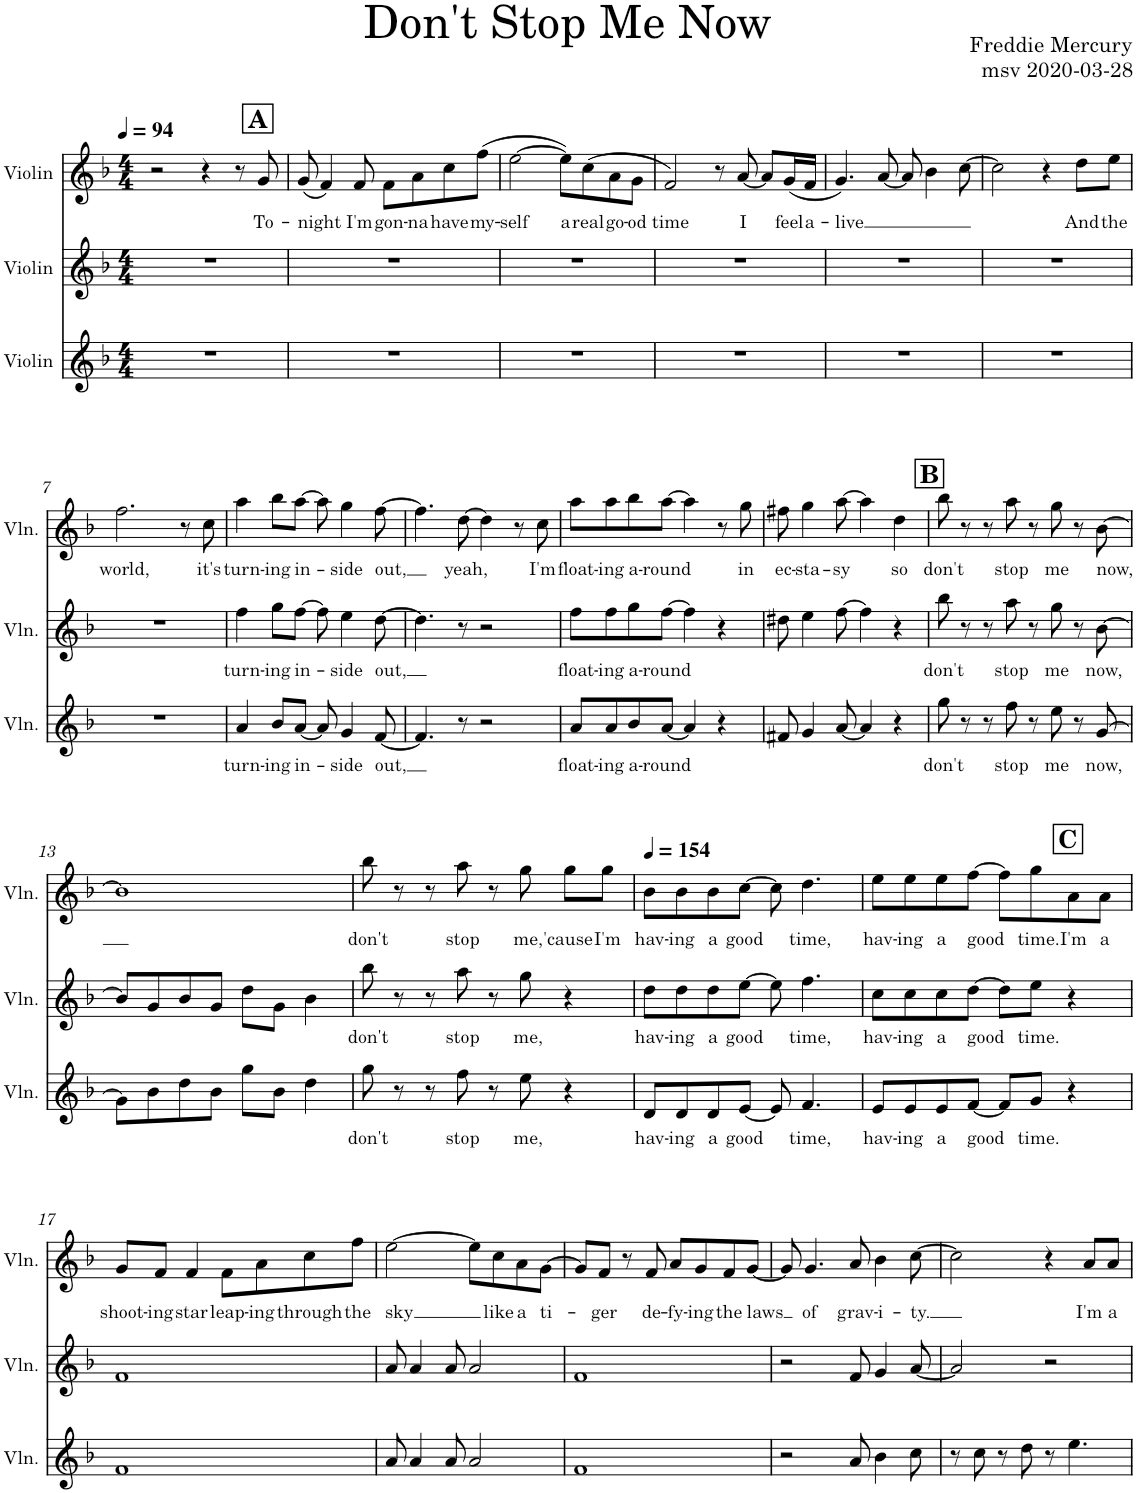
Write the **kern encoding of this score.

**kern	**text	**kern	**text	**kern	**text
*part3	*part3	*part2	*part2	*part1	*part1
*staff3	*staff3	*staff2	*staff2	*staff1	*staff1
*I"Violin	*	*I"Violin	*	*I"Violin	*
*I'Vln.	*	*I'Vln.	*	*I'Vln.	*
*clefG2	*	*clefG2	*	*clefG2	*
*k[b-]	*	*k[b-]	*	*k[b-]	*
*M4/4	*	*M4/4	*	*M4/4	*
*MM94	*	*MM94	*	*MM94	*
!!LO:REH:place=s1:a:B:cj:fs=14:t=A:qo=3.5
=1	=1	=1	=1	=1	=1
1r	.	1r	.	2r	.
.	.	.	.	4r	.
.	.	.	.	8r	.
!	!	!	!	!	!LO:LY:b
.	.	.	.	8g/	To-
=2	=2	=2	=2	=2	=2
!	!	!	!	!	!LO:LY:b
1r	.	1r	.	(8g/	-night
.	.	.	.	4f/)	.
!	!	!	!	!	!LO:LY:b
.	.	.	.	8f/	I'm
!	!	!	!	!	!LO:LY:b
.	.	.	.	8f\L	gon-
!	!	!	!	!	!LO:LY:b
.	.	.	.	8a\	-na
!	!	!	!	!	!LO:LY:b
.	.	.	.	8cc\	have
!	!	!	!	!	!LO:LY:b
.	.	.	.	(8ff\J	my-
=3	=3	=3	=3	=3	=3
!	!	!	!	!	!LO:LY:b
1r	.	1r	.	[2ee\	-self
!	!	!	!	!	!LO:LY:b
.	.	.	.	8ee\L])	a
!	!	!	!	!	!LO:LY:b
.	.	.	.	(8cc\	real
!	!	!	!	!	!LO:LY:b
.	.	.	.	8a\	go-
!	!	!	!	!	!LO:LY:b
.	.	.	.	8g\J	-od
=4	=4	=4	=4	=4	=4
!	!	!	!	!	!LO:LY:b
1r	.	1r	.	2f/)	time
.	.	.	.	8r	.
!	!	!	!	!	!LO:LY:b
.	.	.	.	[8a/	I
.	.	.	.	8a/L]	.
!	!	!	!	!	!LO:LY:b
.	.	.	.	(16g/L	feel
!	!	!	!	!	!LO:LY:b
.	.	.	.	16f/JJ	a-
=5	=5	=5	=5	=5	=5
!	!	!	!	!	!LO:LY:b
1r	.	1r	.	4.g/)	-live
.	.	.	.	[8a/	.
.	.	.	.	8a/]	.
.	.	.	.	4b-\	.
.	.	.	.	[8cc\	.
=6	=6	=6	=6	=6	=6
1r	.	1r	.	2cc\]	.
.	.	.	.	4r	.
!	!	!	!	!	!LO:LY:b
.	.	.	.	8dd\L	And
!	!	!	!	!	!LO:LY:b
.	.	.	.	8ee\J	the
!!LO:LB:g=z
=7	=7	=7	=7	=7	=7
!	!	!	!	!	!LO:LY:b
1r	.	1r	.	2.ff\	world,
.	.	.	.	8r	.
!	!	!	!	!	!LO:LY:b
.	.	.	.	8cc\	it's
=8	=8	=8	=8	=8	=8
!	!LO:LY:b	!	!LO:LY:b	!	!LO:LY:b
4a/	turn-	4ff\	turn-	4aa\	turn-
!	!LO:LY:b	!	!LO:LY:b	!	!LO:LY:b
8b-/L	-ing	8gg\L	-ing	8bb-\L	-ing
!	!LO:LY:b	!	!LO:LY:b	!	!LO:LY:b
[8a/J	in-	[8ff\J	in-	[8aa\J	in-
8a/]	.	8ff\]	.	8aa\]	.
!	!LO:LY:b	!	!LO:LY:b	!	!LO:LY:b
4g/	-side	4ee\	-side	4gg\	-side
!	!LO:LY:b	!	!LO:LY:b	!	!LO:LY:b
[8f/	out,	[8dd\	out,	[8ff\	out,
=9	=9	=9	=9	=9	=9
4.f/]	.	4.dd\]	.	4.ff\]	.
!	!	!	!	!	!LO:LY:b
8r	.	8r	.	[8dd\	yeah,
2r	.	2r	.	4dd\]	.
.	.	.	.	8r	.
!	!	!	!	!	!LO:LY:b
.	.	.	.	8cc\	I'm
=10	=10	=10	=10	=10	=10
!	!LO:LY:b	!	!LO:LY:b	!	!LO:LY:b
8a/L	float-	8ff\L	float-	8aa\L	float-
!	!LO:LY:b	!	!LO:LY:b	!	!LO:LY:b
8a/	-ing	8ff\	-ing	8aa\	-ing
!	!LO:LY:b	!	!LO:LY:b	!	!LO:LY:b
8b-/	a-	8gg\	a-	8bb-\	a-
!	!LO:LY:b	!	!LO:LY:b	!	!LO:LY:b
[8a/J	-round	[8ff\J	-round	[8aa\J	-round
4a/]	.	4ff\]	.	4aa\]	.
4r	.	4r	.	8r	.
!	!	!	!	!	!LO:LY:b
.	.	.	.	8gg\	in
=11	=11	=11	=11	=11	=11
!	!	!	!	!	!LO:LY:b
8f#X/	.	8dd#X\	.	8ff#X\	ec-
!	!	!	!	!	!LO:LY:b
4g/	.	4ee\	.	4gg\	-sta-
!	!	!	!	!	!LO:LY:b
[8a/	.	[8ff\	.	[8aa\	-sy
4a/]	.	4ff\]	.	4aa\]	.
!	!	!	!	!	!LO:LY:b
4r	.	4r	.	4dd\	so
!!LO:REH:place=s1:a:B:cj:fs=14:t=B
=12	=12	=12	=12	=12	=12
!	!LO:LY:b	!	!LO:LY:b	!	!LO:LY:b
8gg\	don't	8bb-\	don't	8bb-\	don't
8r	.	8r	.	8r	.
8r	.	8r	.	8r	.
!	!LO:LY:b	!	!LO:LY:b	!	!LO:LY:b
8ff\	stop	8aa\	stop	8aa\	stop
8r	.	8r	.	8r	.
!	!LO:LY:b	!	!LO:LY:b	!	!LO:LY:b
8ee\	me	8gg\	me	8gg\	me
8r	.	8r	.	8r	.
!	!LO:LY:b	!	!LO:LY:b	!	!LO:LY:b
[8g/	now,	[8b-\	now,	[8b-\	now,
!!LO:LB:g=z
=13	=13	=13	=13	=13	=13
8g\L]	.	8b-/L]	.	1b-]	.
8b-\	.	8g/	.	.	.
8dd\	.	8b-/	.	.	.
8b-\J	.	8g/J	.	.	.
8gg\L	.	8dd\L	.	.	.
8b-\J	.	8g\J	.	.	.
4dd\	.	4b-\	.	.	.
=14	=14	=14	=14	=14	=14
!	!LO:LY:b	!	!LO:LY:b	!	!LO:LY:b
8gg\	don't	8bb-\	don't	8bb-\	don't
8r	.	8r	.	8r	.
8r	.	8r	.	8r	.
!	!LO:LY:b	!	!LO:LY:b	!	!LO:LY:b
8ff\	stop	8aa\	stop	8aa\	stop
8r	.	8r	.	8r	.
!	!LO:LY:b	!	!LO:LY:b	!	!LO:LY:b
8ee\	me,	8gg\	me,	8gg\	me,
!	!	!	!	!	!LO:LY:b
4r	.	4r	.	8gg\L	'cause
!	!	!	!	!	!LO:LY:b
.	.	.	.	8gg\J	I'm
=15	=15	=15	=15	=15	=15
*	*	*	*	*MM154	*
!	!LO:LY:b	!	!LO:LY:b	!	!LO:LY:b
8d/L	hav-	8dd\L	hav-	8b-\L	hav-
!	!LO:LY:b	!	!LO:LY:b	!	!LO:LY:b
8d/	-ing	8dd\	-ing	8b-\	-ing
!	!LO:LY:b	!	!LO:LY:b	!	!LO:LY:b
8d/	a	8dd\	a	8b-\	a
!	!LO:LY:b	!	!LO:LY:b	!	!LO:LY:b
[8e/J	good	[8ee\J	good	[8cc\J	good
8e/]	.	8ee\]	.	8cc\]	.
!	!LO:LY:b	!	!LO:LY:b	!	!LO:LY:b
4.f/	time,	4.ff\	time,	4.dd\	time,
!!LO:REH:place=s1:a:B:cj:fs=14:t=C:qo=3
=16	=16	=16	=16	=16	=16
!	!LO:LY:b	!	!LO:LY:b	!	!LO:LY:b
8e/L	hav-	8cc\L	hav-	8ee\L	hav-
!	!LO:LY:b	!	!LO:LY:b	!	!LO:LY:b
8e/	-ing	8cc\	-ing	8ee\	-ing
!	!LO:LY:b	!	!LO:LY:b	!	!LO:LY:b
8e/	a	8cc\	a	8ee\	a
!	!LO:LY:b	!	!LO:LY:b	!	!LO:LY:b
[8f/J	good	[8dd\J	good	[8ff\J	good
8f/L]	.	8dd\L]	.	8ff\L]	.
!	!LO:LY:b	!	!LO:LY:b	!	!LO:LY:b
8g/J	time.	8ee\J	time.	8gg\	time.
!	!	!	!	!	!LO:LY:b
4r	.	4r	.	8a\	I'm
!	!	!	!	!	!LO:LY:b
.	.	.	.	8a\J	a
!!LO:LB:g=z
=17	=17	=17	=17	=17	=17
!	!	!	!	!	!LO:LY:b
1f	.	1f	.	8g/L	shoot-
!	!	!	!	!	!LO:LY:b
.	.	.	.	8f/J	-ing
!	!	!	!	!	!LO:LY:b
.	.	.	.	4f/	star
!	!	!	!	!	!LO:LY:b
.	.	.	.	8f\L	leap-
!	!	!	!	!	!LO:LY:b
.	.	.	.	8a\	-ing
!	!	!	!	!	!LO:LY:b
.	.	.	.	8cc\	through
!	!	!	!	!	!LO:LY:b
.	.	.	.	8ff\J	the
=18	=18	=18	=18	=18	=18
!	!	!	!	!	!LO:LY:b
8a/	.	8a/	.	[2ee\	sky
4a/	.	4a/	.	.	.
8a/	.	8a/	.	.	.
2a/	.	2a/	.	8ee\L]	.
!	!	!	!	!	!LO:LY:b
.	.	.	.	8cc\	like
!	!	!	!	!	!LO:LY:b
.	.	.	.	8a\	a
!	!	!	!	!	!LO:LY:b
.	.	.	.	[8g\J	ti-
=19	=19	=19	=19	=19	=19
1f	.	1f	.	8g/L]	.
!	!	!	!	!	!LO:LY:b
.	.	.	.	8f/J	-ger
.	.	.	.	8r	.
!	!	!	!	!	!LO:LY:b
.	.	.	.	8f/	de-
!	!	!	!	!	!LO:LY:b
.	.	.	.	8a/L	-fy-
!	!	!	!	!	!LO:LY:b
.	.	.	.	8g/	-ing
!	!	!	!	!	!LO:LY:b
.	.	.	.	8f/	the
!	!	!	!	!	!LO:LY:b
.	.	.	.	[8g/J	laws
=20	=20	=20	=20	=20	=20
2r	.	2r	.	8g/]	.
!	!	!	!	!	!LO:LY:b
.	.	.	.	4.g/	of
!	!	!	!	!	!LO:LY:b
8a/	.	8f/	.	8a/	grav-
!	!	!	!	!	!LO:LY:b
4b-\	.	4g/	.	4b-\	-i-
!	!	!	!	!	!LO:LY:b
8cc\	.	[8a/	.	[8cc\	-ty.
=21	=21	=21	=21	=21	=21
8r	.	2a/]	.	2cc\]	.
8cc\	.	.	.	.	.
8r	.	.	.	.	.
8dd\	.	.	.	.	.
8r	.	2r	.	4r	.
4.ee\	.	.	.	.	.
!	!	!	!	!	!LO:LY:b
.	.	.	.	8a/L	I'm
!	!	!	!	!	!LO:LY:b
.	.	.	.	8a/J	a
=	=	=	=	=	=
*-	*-	*-	*-	*-	*-
